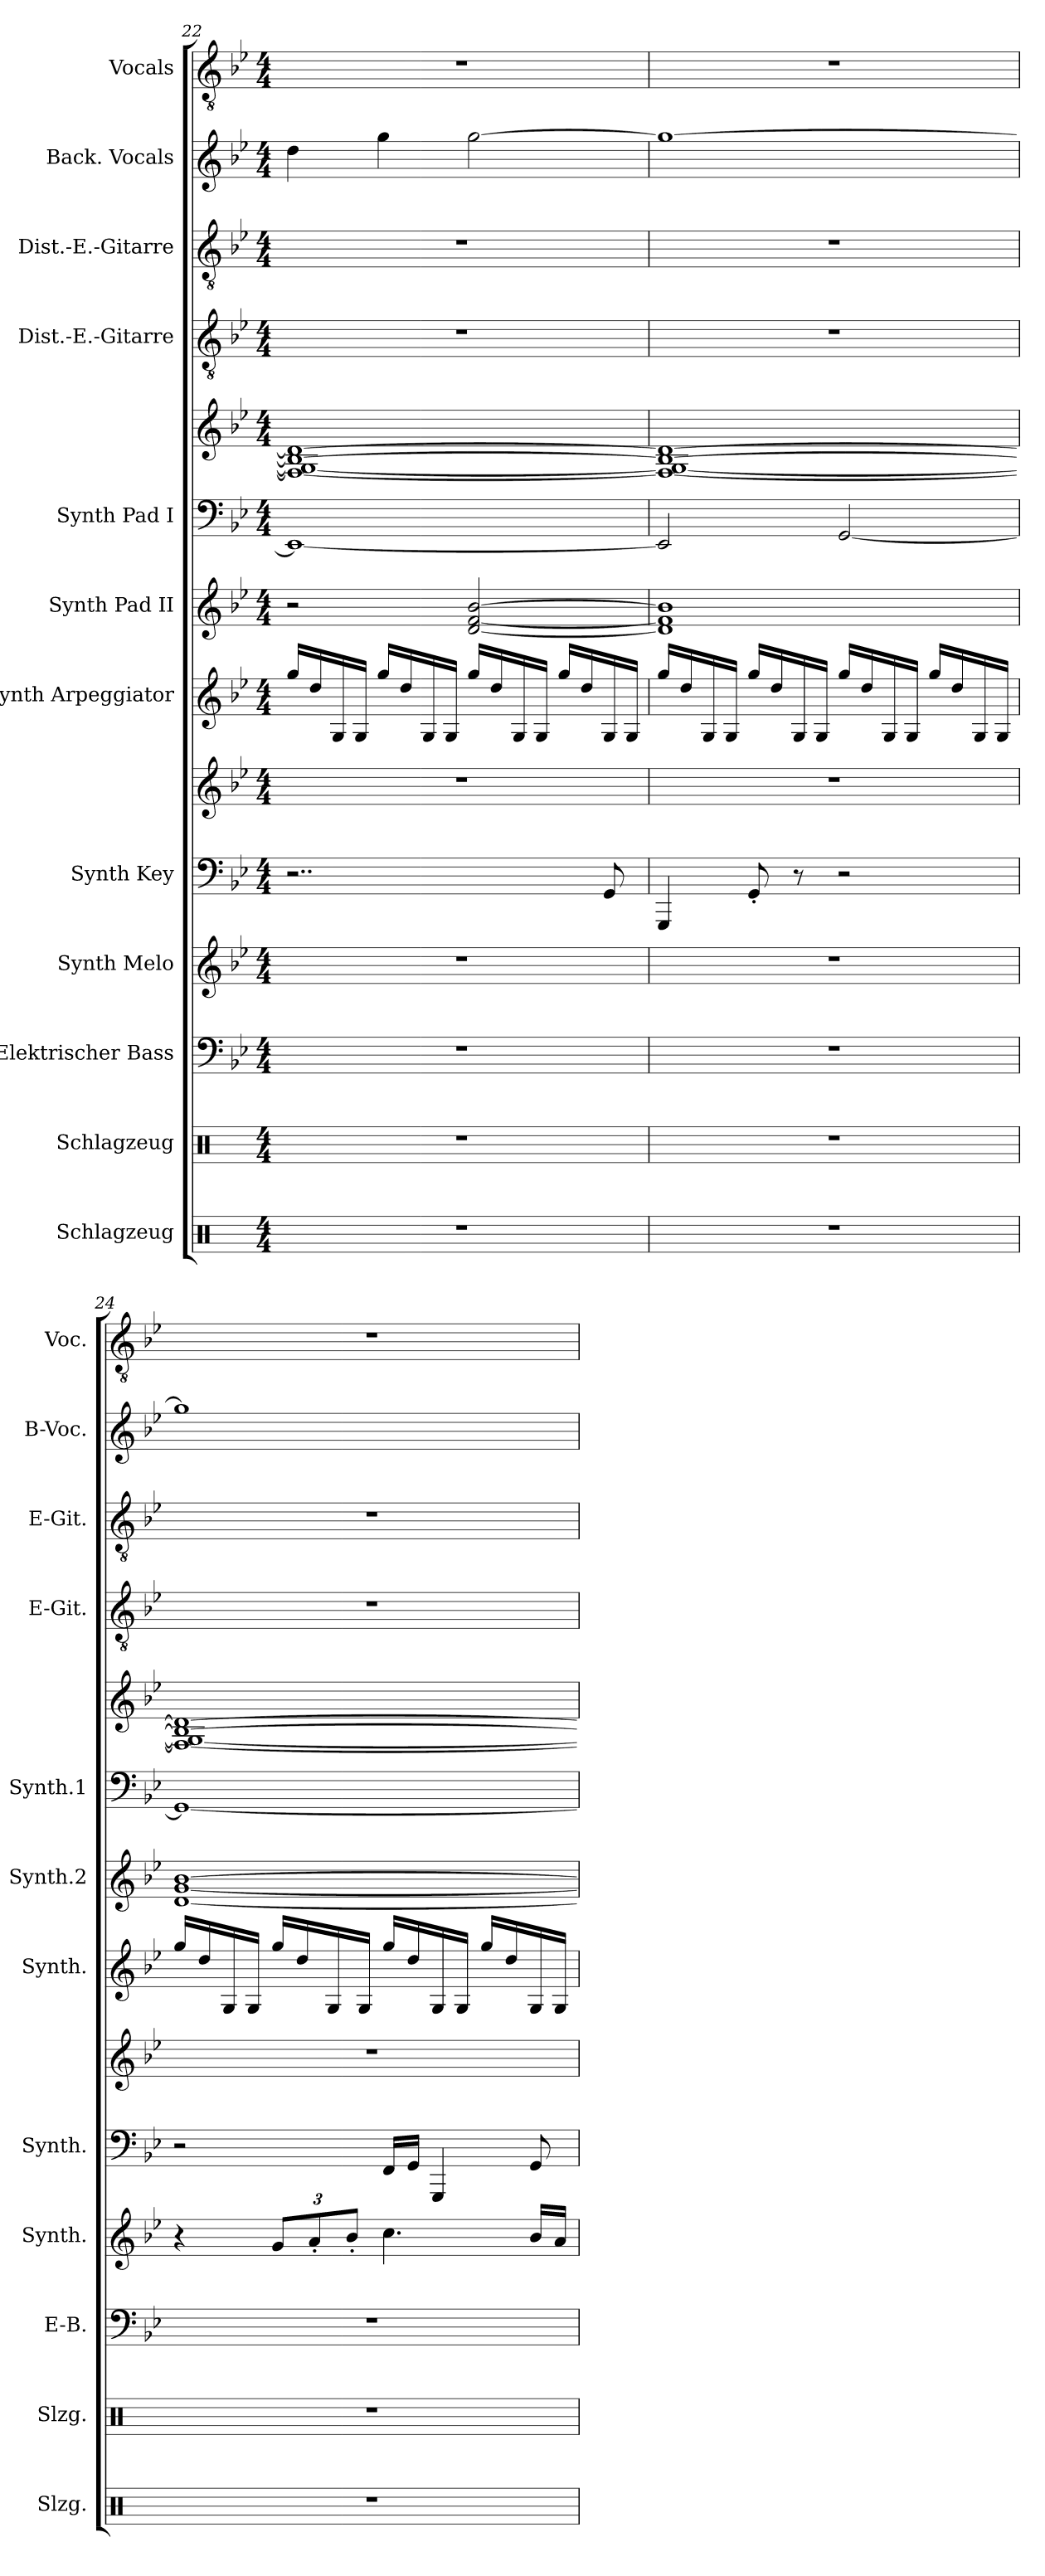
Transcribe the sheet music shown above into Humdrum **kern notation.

**kern	**kern	**kern	**kern	**kern	**kern	**kern	**kern	**kern	**kern	**kern	**kern	**kern	**kern
*part12	*part11	*part10	*part9	*part8	*part8	*part7	*part6	*part5	*part5	*part4	*part3	*part2	*part1
*staff14	*staff13	*staff12	*staff11	*staff10	*staff9	*staff8	*staff7	*staff6	*staff5	*staff4	*staff3	*staff2	*staff1
*I"Schlagzeug	*I"Schlagzeug	*I"Elektrischer Bass	*I"Synth Melo	*I"Synth Key	*	*I"Synth Arpeggiator	*I"Synth Pad II	*I"Synth Pad I	*	*I"Dist.-E.-Gitarre	*I"Dist.-E.-Gitarre	*I"Back. Vocals	*I"Vocals
*I'Slzg.	*I'Slzg.	*I'E-B.	*I'Synth.	*I'Synth.	*	*I'Synth.	*I'Synth.2	*I'Synth.1	*	*I'E-Git.	*I'E-Git.	*I'B-Voc.	*I'Voc.
*clefX	*clefX	*clefF4	*clefG2	*clefF4	*clefG2	*clefG2	*clefG2	*clefF4	*clefG2	*clefGv2	*clefGv2	*clefG2	*clefGv2
*	*	*ITrd7c12	*	*	*	*	*	*	*	*	*	*	*
*k[]	*k[]	*k[b-e-]	*k[b-e-]	*k[b-e-]	*k[b-e-]	*k[b-e-]	*k[b-e-]	*k[b-e-]	*k[b-e-]	*k[b-e-]	*k[b-e-]	*k[b-e-]	*k[b-e-]
*M4/4	*M4/4	*M4/4	*M4/4	*M4/4	*M4/4	*M4/4	*M4/4	*M4/4	*M4/4	*M4/4	*M4/4	*M4/4	*M4/4
=22	=22	=22	=22	=22	=22	=22	=22	=22	=22	=22	=22	=22	=22
1r	1r	1r	1r	2..r	1r	16gg/LL	2r	1EE-_	1F_ 1G_ 1B-_ 1d_	1r	1r	4dd\	1r
.	.	.	.	.	.	16dd/	.	.	.	.	.	.	.
.	.	.	.	.	.	16G/	.	.	.	.	.	.	.
.	.	.	.	.	.	16G/JJ	.	.	.	.	.	.	.
.	.	.	.	.	.	16gg/LL	.	.	.	.	.	4gg\	.
.	.	.	.	.	.	16dd/	.	.	.	.	.	.	.
.	.	.	.	.	.	16G/	.	.	.	.	.	.	.
.	.	.	.	.	.	16G/JJ	.	.	.	.	.	.	.
.	.	.	.	.	.	16gg/LL	[2d/ [2f/ [2b-/	.	.	.	.	[2gg\	.
.	.	.	.	.	.	16dd/	.	.	.	.	.	.	.
.	.	.	.	.	.	16G/	.	.	.	.	.	.	.
.	.	.	.	.	.	16G/JJ	.	.	.	.	.	.	.
.	.	.	.	.	.	16gg/LL	.	.	.	.	.	.	.
.	.	.	.	.	.	16dd/	.	.	.	.	.	.	.
.	.	.	.	8GG/	.	16G/	.	.	.	.	.	.	.
.	.	.	.	.	.	16G/JJ	.	.	.	.	.	.	.
!!LO:PB:g=z
=23	=23	=23	=23	=23	=23	=23	=23	=23	=23	=23	=23	=23	=23
1r	1r	1r	1r	4GGG/	1r	16gg/LL	1d] 1f] 1b-]	2EE-/]	1F_ 1G_ 1B-_ 1d_	1r	1r	1gg_	1r
.	.	.	.	.	.	16dd/	.	.	.	.	.	.	.
.	.	.	.	.	.	16G/	.	.	.	.	.	.	.
.	.	.	.	.	.	16G/JJ	.	.	.	.	.	.	.
.	.	.	.	8GG'/	.	16gg/LL	.	.	.	.	.	.	.
.	.	.	.	.	.	16dd/	.	.	.	.	.	.	.
.	.	.	.	8r	.	16G/	.	.	.	.	.	.	.
.	.	.	.	.	.	16G/JJ	.	.	.	.	.	.	.
.	.	.	.	2r	.	16gg/LL	.	[2GG/	.	.	.	.	.
.	.	.	.	.	.	16dd/	.	.	.	.	.	.	.
.	.	.	.	.	.	16G/	.	.	.	.	.	.	.
.	.	.	.	.	.	16G/JJ	.	.	.	.	.	.	.
.	.	.	.	.	.	16gg/LL	.	.	.	.	.	.	.
.	.	.	.	.	.	16dd/	.	.	.	.	.	.	.
.	.	.	.	.	.	16G/	.	.	.	.	.	.	.
.	.	.	.	.	.	16G/JJ	.	.	.	.	.	.	.
=24	=24	=24	=24	=24	=24	=24	=24	=24	=24	=24	=24	=24	=24
1r	1r	1r	4r	2r	1r	16gg/LL	[1d [1g [1b-	1GG_	1F_ 1G_ 1B-_ 1d_	1r	1r	1gg]	1r
.	.	.	.	.	.	16dd/	.	.	.	.	.	.	.
.	.	.	.	.	.	16G/	.	.	.	.	.	.	.
.	.	.	.	.	.	16G/JJ	.	.	.	.	.	.	.
*	*	*	*Xbrackettup	*	*	*	*	*	*	*	*	*	*
.	.	.	12g/L	.	.	16gg/LL	.	.	.	.	.	.	.
.	.	.	.	.	.	16dd/	.	.	.	.	.	.	.
.	.	.	12a'/	.	.	.	.	.	.	.	.	.	.
.	.	.	.	.	.	16G/	.	.	.	.	.	.	.
.	.	.	12b-'/J	.	.	.	.	.	.	.	.	.	.
.	.	.	.	.	.	16G/JJ	.	.	.	.	.	.	.
.	.	.	4.cc\	16FF/LL	.	16gg/LL	.	.	.	.	.	.	.
.	.	.	.	16GG/JJ	.	16dd/	.	.	.	.	.	.	.
.	.	.	.	4GGG/	.	16G/	.	.	.	.	.	.	.
.	.	.	.	.	.	16G/JJ	.	.	.	.	.	.	.
.	.	.	.	.	.	16gg/LL	.	.	.	.	.	.	.
.	.	.	.	.	.	16dd/	.	.	.	.	.	.	.
.	.	.	16b-/LL	8GG/	.	16G/	.	.	.	.	.	.	.
.	.	.	16a/JJ	.	.	16G/JJ	.	.	.	.	.	.	.
=	=	=	=	=	=	=	=	=	=	=	=	=	=
*-	*-	*-	*-	*-	*-	*-	*-	*-	*-	*-	*-	*-	*-
